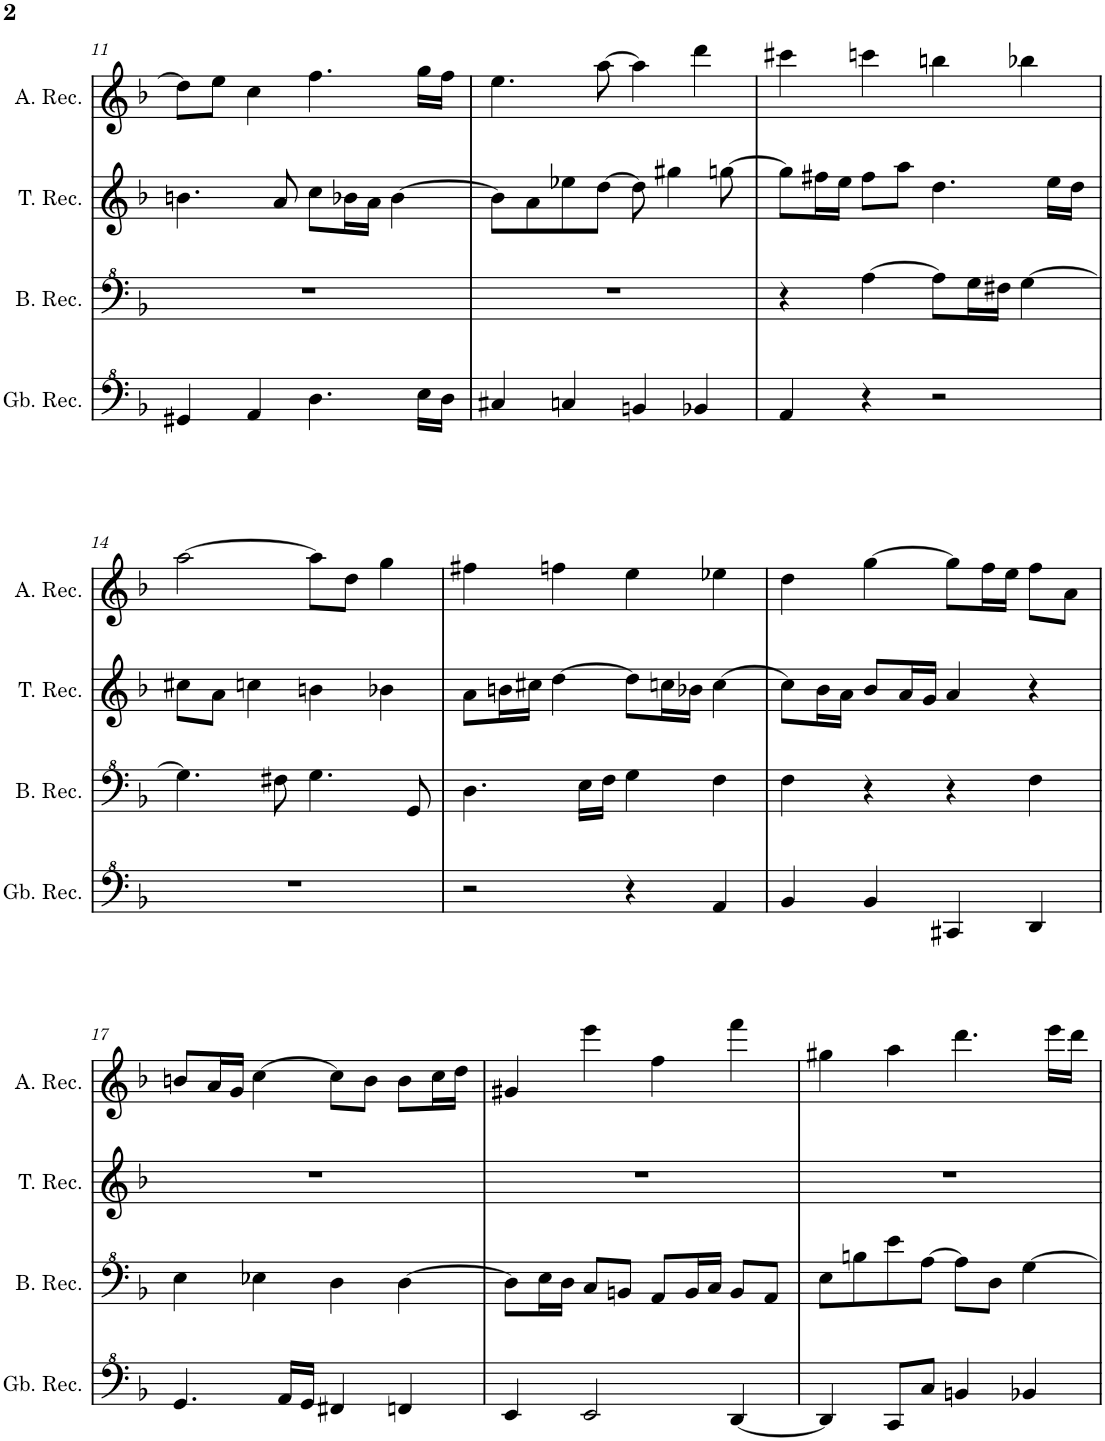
**kern	**kern	**kern	**kern
*part4	*part3	*part2	*part1
*staff4	*staff3	*staff2	*staff1
*I"Greatbass	*I"Bass	*I"Tenor	*I"Alto
!!LO:PB:g=z
*clefF^4	*clefF^4	*clefG2	*clefG2
*k[b-]	*k[b-]	*k[b-]	*k[b-]
*M4/4	*M4/4	*M4/4	*M4/4
=11	=11	=11	=11
4G#X/	1r	4.bn\	8dd\L]
.	.	.	8ee\J
4A/	.	.	4cc\
.	.	8a/	.
4.d\	.	8cc\L	4.ff\
.	.	16b-X\L	.
.	.	16a\JJ	.
.	.	[4b-\	.
16e\LL	.	.	16gg\LL
16d\JJ	.	.	16ff\JJ
=12	=12	=12	=12
4c#X/	1r	8b-\L]	4.ee\
.	.	8a\	.
4cn/	.	8ee-X\	.
.	.	[8dd\J	[8aa\
4Bn/	.	8dd\]	4aa\]
.	.	4gg#X\	.
4B-X/	.	.	4ddd\
.	.	[8ggn\	.
=13	=13	=13	=13
4A/	4r	8gg\L]	4ccc#X\
.	.	16ff#X\L	.
.	.	16ee\JJ	.
4r	[4a\	8ff#\L	4cccn\
.	.	8aa\J	.
2r	8a\L]	4.dd\	4bbn\
.	16g\L	.	.
.	16f#X\JJ	.	.
.	[4g\	.	4bb-X\
.	.	16ee\LL	.
.	.	16dd\JJ	.
!!LO:LB:g=z
=14	=14	=14	=14
1r	4.g\]	8cc#X\L	[2aa\
.	.	8a\J	.
.	.	4ccn\	.
.	8f#X\	.	.
.	4.g\	4bn\	8aa\L]
.	.	.	8dd\J
.	.	4b-X\	4gg\
.	8G/	.	.
=15	=15	=15	=15
2r	4.d\	8a\L	4ff#X\
.	.	16bn\L	.
.	.	16cc#X\JJ	.
.	.	[4dd\	4ffn\
.	16e\LL	.	.
.	16f\JJ	.	.
4r	4g\	8dd\L]	4ee\
.	.	16ccn\L	.
.	.	16b-X\JJ	.
4A/	4f\	[4cc\	4ee-X\
=16	=16	=16	=16
4B-/	4f\	8cc\L]	4dd\
.	.	16b-\L	.
.	.	16a\JJ	.
4B-/	4r	8b-/L	[4gg\
.	.	16a/L	.
.	.	16g/JJ	.
4C#X/	4r	4a/	8gg\L]
.	.	.	16ff\L
.	.	.	16ee\JJ
4D/	4f\	4r	8ff\L
.	.	.	8a\J
!!LO:LB:g=z
=17	=17	=17	=17
4.G/	4e\	1r	8bn/L
.	.	.	16a/L
.	.	.	16g/JJ
.	4e-X\	.	[4cc\
16A/LL	.	.	.
16G/JJ	.	.	.
4F#X/	4d\	.	8cc\L]
.	.	.	8b\J
4Fn/	[4d\	.	8b\L
.	.	.	16cc\L
.	.	.	16dd\JJ
=18	=18	=18	=18
4E/	8d\L]	1r	4g#X/
.	16e\L	.	.
.	16d\JJ	.	.
2E/	8c/L	.	4eee\
.	8Bn/J	.	.
.	8A/L	.	4ff\
.	16B/L	.	.
.	16c/JJ	.	.
[4D/	8B/L	.	4fff\
.	8A/J	.	.
=19	=19	=19	=19
4D/]	8e\L	1r	4gg#X\
.	8bn\	.	.
8C/L	8ee\	.	4aa\
8c/J	[8a\J	.	.
4Bn/	8a\L]	.	4.ddd\
.	8d\J	.	.
4B-X/	[4g\	.	.
.	.	.	16eee\LL
.	.	.	16ddd\JJ
=	=	=	=
*-	*-	*-	*-
